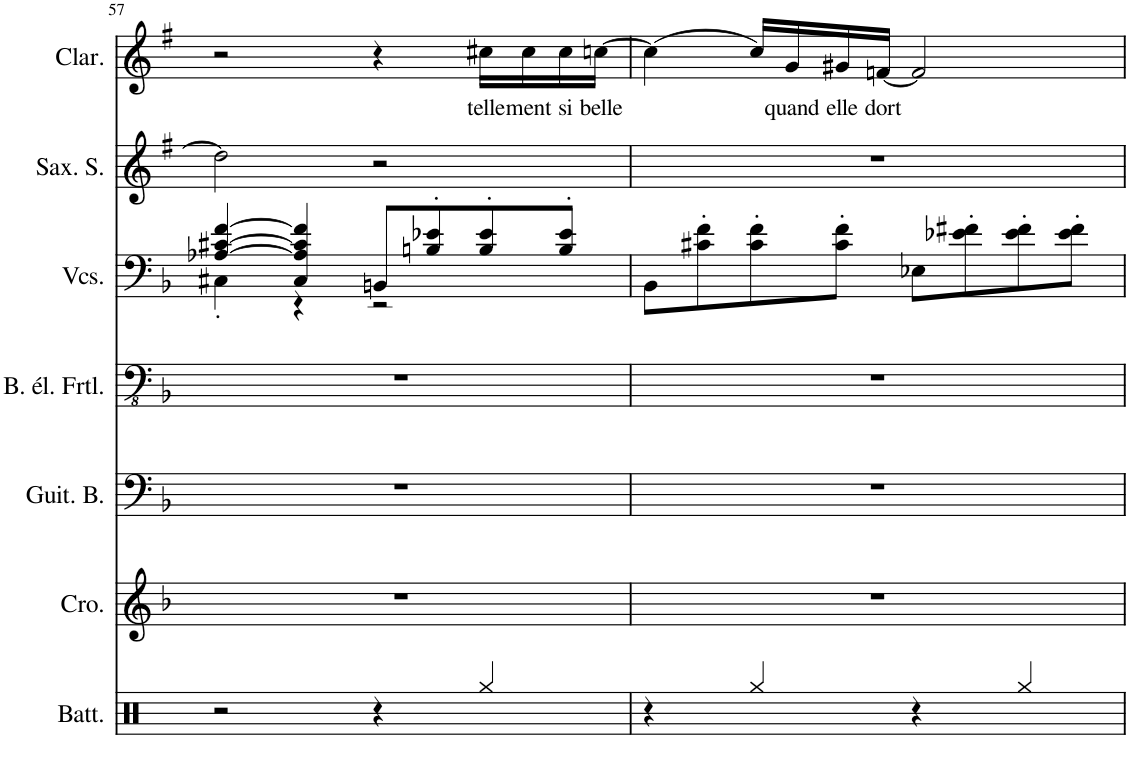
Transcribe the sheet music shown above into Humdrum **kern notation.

**kern	**kern	**kern	**kern	**kern	**kern	**kern	**text
*part7	*part6	*part5	*part4	*part3	*part2	*part1	*part1
*staff7	*staff6	*staff5	*staff4	*staff3	*staff2	*staff1	*staff1
*I"Batterie	*I"Crotales	*I"Guitare Basse	*I"Basse électrique fretless	*I"Violoncelles	*I"Saxophone Soprano	*I"Clarinette	*
*I'Batt.	*I'Cro.	*I'Guit. B.	*I'B. él. Frtl.	*I'Vcs.	*I'Sax. S.	*I'Clar.	*
!!LO:PB:g=z
*clefX	*clefG2	*clefF4	*clefFv4	*clefF4	*clefG2	*clefG2	*
*	*Trd-14c-24	*Trd7c12	*	*	*Trd1c2	*Trd1c2	*
*k[]	*k[b-]	*k[b-]	*k[b-]	*k[b-]	*k[f#]	*k[f#]	*
*M4/4	*M4/4	*M4/4	*M4/4	*M4/4	*M4/4	*M4/4	*
=57	=57	=57	=57	=57	=57	=57	=57
*	*	*	*	*^	*	*	*
2r	1r	1r	1r	[4A-X/ [4c#X/ [4f/	4C#X'\	2dd#\]	2r	.
.	.	.	.	4C#/ 4A-/] 4c#/] 4f/]	4r	.	.	.
4r	.	.	.	8BBn/L	2r	2r	4r	.
.	.	.	.	8Bn/' 8e-X/'	.	.	.	.
!	!	!	!	!	!	!	!	!LO:LY:b
4Rgg/	.	.	.	8B/' 8e-/'	.	.	16cc#X\LL	telle
!	!	!	!	!	!	!	!	!LO:LY:b
.	.	.	.	.	.	.	16cc#\	ment
!	!	!	!	!	!	!	!	!LO:LY:b
.	.	.	.	8B/' 8e-/'J	.	.	16cc#\	si
!	!	!	!	!	!	!	!	!LO:LY:b
.	.	.	.	.	.	.	[16ccn\JJ	belle
*	*	*	*	*v	*v	*	*	*
=58	=58	=58	=58	=58	=58	=58	=58
4r	1r	1r	1r	8BB-\L	1r	(4cc\]	.
.	.	.	.	8c#X\' 8f\'	.	.	.
4Rgg/	.	.	.	8c#\' 8f\'	.	16cc/LL)	.
!	!	!	!	!	!	!	!LO:LY:b
.	.	.	.	.	.	16g/	quand
!	!	!	!	!	!	!	!LO:LY:b
.	.	.	.	8c#\' 8f\'J	.	16g#X/	elle
!	!	!	!	!	!	!	!LO:LY:b
.	.	.	.	.	.	[16fn/JJ	dort
4r	.	.	.	8E-X\L	.	2f/]	.
.	.	.	.	8e-X\' 8f#X\'	.	.	.
4Rgg/	.	.	.	8e-\' 8f#\'	.	.	.
.	.	.	.	8e-\' 8f#\'J	.	.	.
=	=	=	=	=	=	=	=
*-	*-	*-	*-	*-	*-	*-	*-
